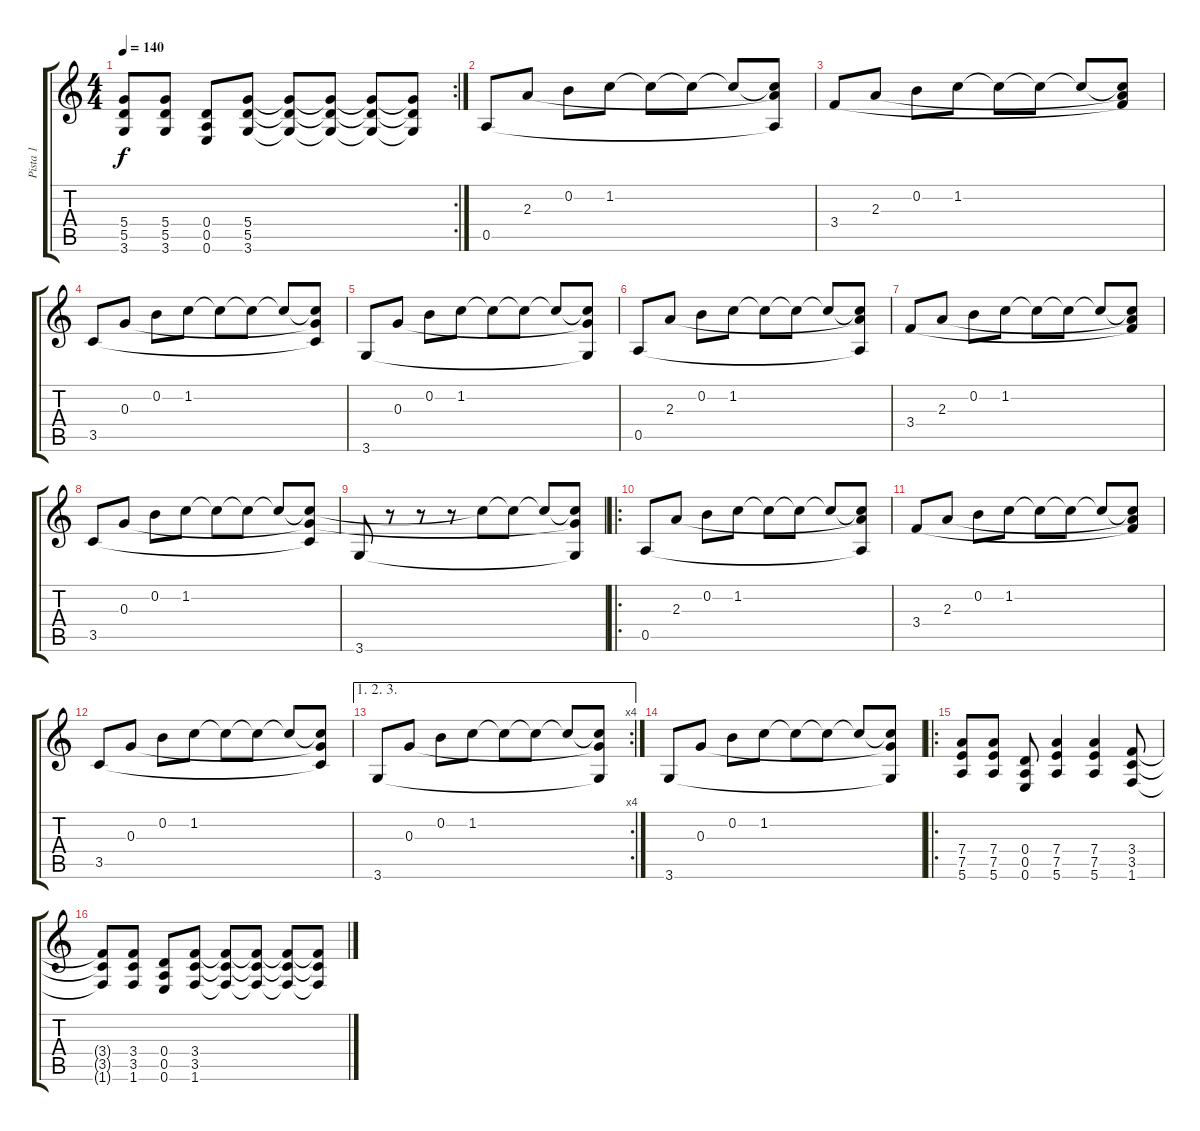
\track ("Pista 1" "Pista 1") {instrument electricguitarclean}
\staff {score tabs}
\tuning (E4 B3 G3 D3 A2 E2) {hide}
\rc 2
\ts (4 4)
\tempo 140
\clef g2
\ks c
(5.4{t} 5.5{t} 3.6{t}).8{dy f} (5.4 5.5 3.6).8 (0.4 0.5 0.6).8 (5.4 5.5 3.6).8 (5.4{t} 5.5{t} 3.6{t}).8 (5.4{t} 5.5{t} 3.6{t}).8 (5.4{t} 5.5{t} 3.6{t}).8 (5.4{t} 5.5{t} 3.6{t}).8 |
0.5.8{instrument electricguitarclean} 2.3.8 0.2.8 1.2.8 1.2{t}.8 1.2{t}.8 1.2{t}.8 (1.2{t} 2.3{t} 0.5{t}).8 |
3.4.8 2.3.8 0.2.8 1.2.8 1.2{t}.8 1.2{t}.8 1.2{t}.8 (1.2{t} 2.3{t} 3.4{t}).8 |
3.5.8 0.3.8 0.2.8 1.2.8 1.2{t}.8 1.2{t}.8 1.2{t}.8 (1.2{t} 0.3{t} 3.5{t}).8 |
3.6.8 0.3.8 0.2.8 1.2.8 1.2{t}.8 1.2{t}.8 1.2{t}.8 (1.2{t} 0.3{t} 3.6{t}).8 |
0.5.8 2.3.8 0.2.8 1.2.8 1.2{t}.8 1.2{t}.8 1.2{t}.8 (1.2{t} 2.3{t} 0.5{t}).8 |
3.4.8 2.3.8 0.2.8 1.2.8 1.2{t}.8 1.2{t}.8 1.2{t}.8 (1.2{t} 2.3{t} 3.4{t}).8 |
3.5.8 0.3.8 0.2.8 1.2.8 1.2{t}.8 1.2{t}.8 1.2{t}.8 (1.2{t} 0.3{t} 3.5{t}).8 |
3.6.8 r.8 r.8 r.8 1.2{t}.8 1.2{t}.8 1.2{t}.8 (1.2{t} 0.3{t} 3.6{t}).8 |
\ro
0.5.8 2.3.8 0.2.8 1.2.8 1.2{t}.8 1.2{t}.8 1.2{t}.8 (1.2{t} 2.3{t} 0.5{t}).8 |
3.4.8 2.3.8 0.2.8 1.2.8 1.2{t}.8 1.2{t}.8 1.2{t}.8 (1.2{t} 2.3{t} 3.4{t}).8 |
3.5.8 0.3.8 0.2.8 1.2.8 1.2{t}.8 1.2{t}.8 1.2{t}.8 (1.2{t} 0.3{t} 3.5{t}).8 |
\ae (1 2 3)
\rc 4
3.6.8 0.3.8 0.2.8 1.2.8 1.2{t}.8 1.2{t}.8 1.2{t}.8 (1.2{t} 0.3{t} 3.6{t}).8 |
3.6.8 0.3.8 0.2.8 1.2.8 1.2{t}.8 1.2{t}.8 1.2{t}.8 (1.2{t} 0.3{t} 3.6{t}).8 |
\ro
(7.4 7.5 5.6).8{instrument distortionguitar} (7.4 7.5 5.6).8 (0.4 0.5 0.6).8 (7.4 7.5 5.6).4 (7.4 7.5 5.6).4 (3.4 3.5 1.6).8 |
(3.4{t} 3.5{t} 1.6{t}).8 (3.4 3.5 1.6).8 (0.4 0.5 0.6).8 (3.4 3.5 1.6).8 (3.4{t} 3.5{t} 1.6{t}).8 (3.4{t} 3.5{t} 1.6{t}).8 (3.4{t} 3.5{t} 1.6{t}).8 (3.4{t} 3.5{t} 1.6{t}).8
